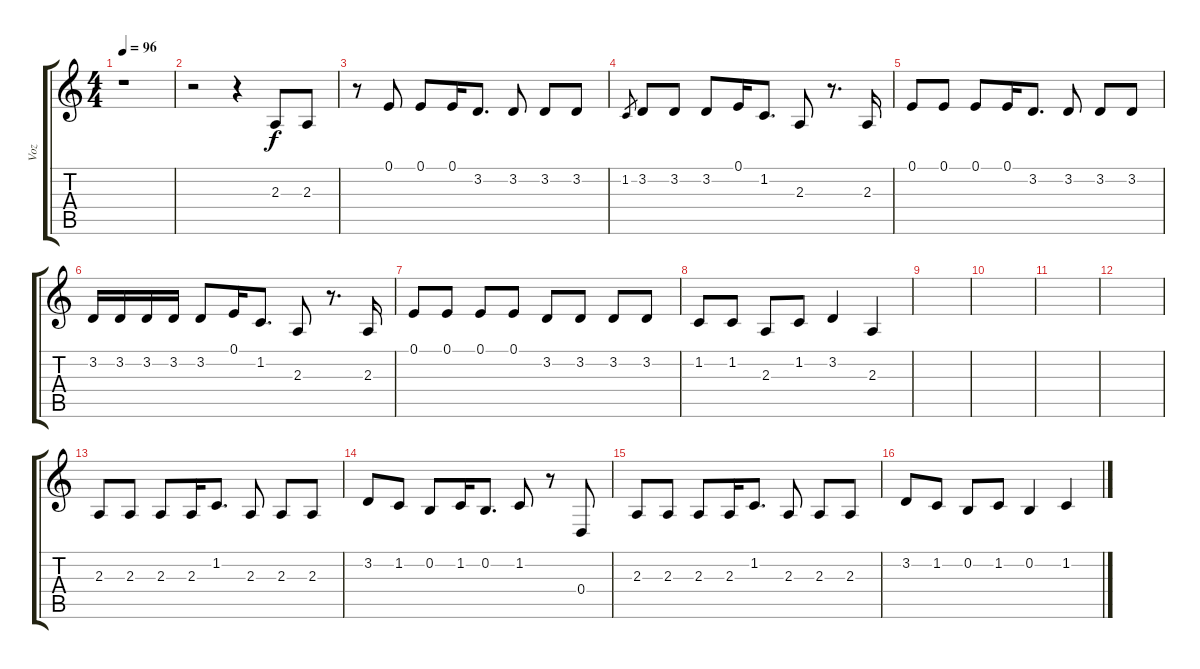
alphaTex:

\track ("Voz" "Voz") {instrument baritonesax}
\staff {score tabs}
\tuning (E4 B3 G3 D3 A2 E2) {hide}
\ts (4 4)
\tempo 96
\clef g2
\ks c
r.1{dy f} |
r.2 r.4 2.3.8 2.3.8 |
r.8 0.1.8 0.1.8 0.1.16 3.2.8{d} 3.2.8 3.2.8 3.2.8 |
1.2.8{gr} 3.2.8 3.2.8 3.2.8 0.1.16 1.2.8{d} 2.3.8 r.8{d} 2.3.16 |
0.1.8 0.1.8 0.1.8 0.1.16 3.2.8{d} 3.2.8 3.2.8 3.2.8 |
3.2.16 3.2.16 3.2.16 3.2.16 3.2.8 0.1.16 1.2.8{d} 2.3.8 r.8{d} 2.3.16 |
0.1.8 0.1.8 0.1.8 0.1.8 3.2.8 3.2.8 3.2.8 3.2.8 |
1.2.8 1.2.8 2.3.8 1.2.8 3.2.4 2.3.4 |
|
|
|
|
2.3.8 2.3.8 2.3.8 2.3.16 1.2.8{d} 2.3.8 2.3.8 2.3.8 |
3.2.8 1.2.8 0.2.8 1.2.16 0.2.8{d} 1.2.8 r.8 0.4.8 |
2.3.8 2.3.8 2.3.8 2.3.16 1.2.8{d} 2.3.8 2.3.8 2.3.8 |
3.2.8 1.2.8 0.2.8 1.2.8 0.2.4 1.2.4
